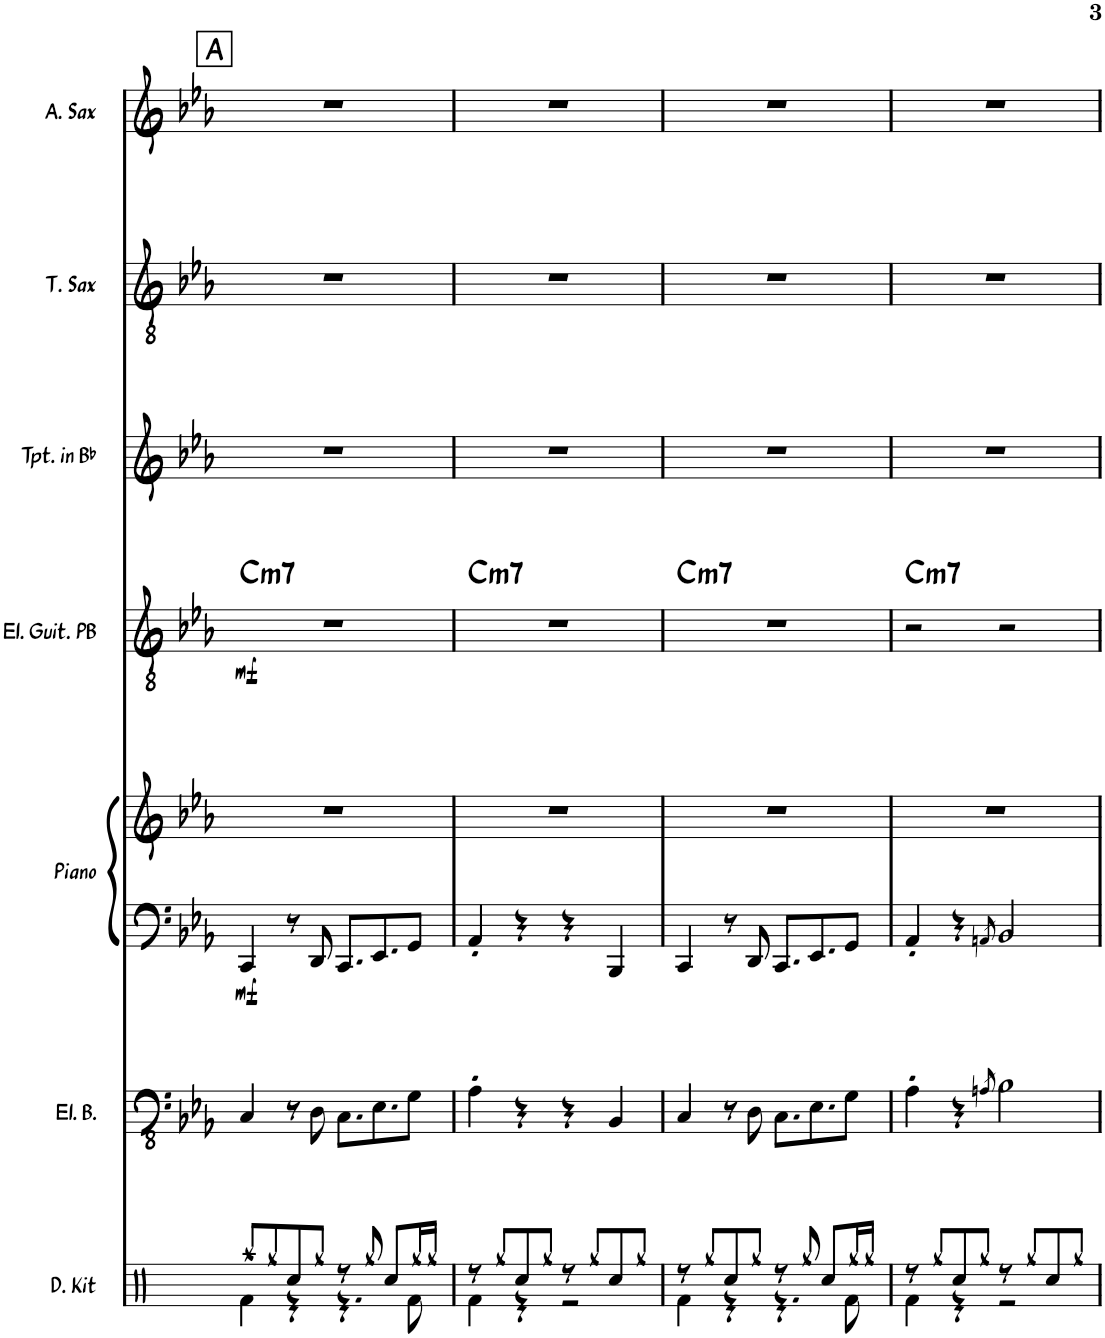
**kern	**kern	**kern	**kern	**dynam	**kern	**dynam	**harte	**kern	**kern	**kern
*part7	*part6	*part5	*part5	*part5	*part4	*part4	*part4	*part3	*part2	*part1
*staff8	*staff7	*staff6	*staff5	*staff5/6	*staff4	*staff4	*	*staff3	*staff2	*staff1
*I"Drum Kit	*I"Electric Bass	*I"Piano	*	*	*I"Electric Guitar Playback	*	*	*I"Trumpet in Bb	*I"Tenor Sax	*I"Alto Sax
*I'D. Kit	*I'El. B.	*I'Piano	*	*	*I'El. Guit. PB	*	*	*I'Tpt. in Bb	*I'T. Sax	*I'A. Sax
!!LO:PB:g=z
*clefX	*clefFv4	*clefF4	*clefG2	*	*clefGv2	*	*	*clefG2	*clefGv2	*clefG2
*	*	*	*	*	*	*	*	*Trd1c2	*Trd8c14	*Trd5c9
*k[]	*k[b-e-a-]	*k[b-e-a-]	*k[b-e-a-]	*	*k[b-e-a-]	*	*	*k[b-e-a-]	*k[b-e-a-]	*k[b-e-a-]
*M4/4	*M4/4	*M4/4	*M4/4	*	*M4/4	*	*	*M4/4	*M4/4	*M4/4
!!LO:REH:place=s1:a:B:rj:fs=14:t=A
=9	=9	=9	=9	=9	=9	=9	=9	=9	=9	=9
*^	*	*	*	*	*	*	*	*	*	*
!	!	!	!	!	!LO:DY:b=2	!	!LO:DY:b	!LO:H:kt=m7	!	!	!
8Raa/L	4Rf\	4CC/	4CC/	1r	mf	1r	mf	C:min7	1r	1r	1r
8Rgg/	.	.	.	.	.	.	.	.	.	.	.
8Rcc/	4r	8r	8r	.	.	.	.	.	.	.	.
8Rgg/J	.	8DD\	8DD/	.	.	.	.	.	.	.	.
8r	4.r	8.CC\L	8.CC/L	.	.	.	.	.	.	.	.
8Rgg/	.	.	.	.	.	.	.	.	.	.	.
.	.	8.EE-\	8.EE-/	.	.	.	.	.	.	.	.
8Rcc/L	.	.	.	.	.	.	.	.	.	.	.
16Rgg/L	8Rf\	8GG\J	8GG/J	.	.	.	.	.	.	.	.
16Rgg/JJ	.	.	.	.	.	.	.	.	.	.	.
=10	=10	=10	=10	=10	=10	=10	=10	=10	=10	=10	=10
!	!	!	!	!	!	!	!	!LO:H:kt=m7	!	!	!
8r	4Rf\	4AA-'\	4AA-'/	1r	.	1r	.	C:min7	1r	1r	1r
8Rgg/L	.	.	.	.	.	.	.	.	.	.	.
8Rcc/	4r	4r	4r	.	.	.	.	.	.	.	.
8Rgg/J	.	.	.	.	.	.	.	.	.	.	.
8r	2r	4r	4r	.	.	.	.	.	.	.	.
8Rgg/L	.	.	.	.	.	.	.	.	.	.	.
8Rcc/	.	4BBB-/	4BBB-/	.	.	.	.	.	.	.	.
8Rgg/J	.	.	.	.	.	.	.	.	.	.	.
=11	=11	=11	=11	=11	=11	=11	=11	=11	=11	=11	=11
!	!	!	!	!	!	!	!	!LO:H:kt=m7	!	!	!
8r	4Rf\	4CC/	4CC/	1r	.	1r	.	C:min7	1r	1r	1r
8Rgg/L	.	.	.	.	.	.	.	.	.	.	.
8Rcc/	4r	8r	8r	.	.	.	.	.	.	.	.
8Rgg/J	.	8DD\	8DD/	.	.	.	.	.	.	.	.
8r	4.r	8.CC\L	8.CC/L	.	.	.	.	.	.	.	.
8Rgg/	.	.	.	.	.	.	.	.	.	.	.
.	.	8.EE-\	8.EE-/	.	.	.	.	.	.	.	.
8Rcc/L	.	.	.	.	.	.	.	.	.	.	.
16Rgg/L	8Rf\	8GG\J	8GG/J	.	.	.	.	.	.	.	.
16Rgg/JJ	.	.	.	.	.	.	.	.	.	.	.
=12	=12	=12	=12	=12	=12	=12	=12	=12	=12	=12	=12
!	!	!	!	!	!	!	!	!LO:H:kt=m7	!	!	!
8r	4Rf\	4AA-'\	4AA-'/	1r	.	2r	.	C:min7	1r	1r	1r
8Rgg/L	.	.	.	.	.	.	.	.	.	.	.
8Rcc/	4r	4r	4r	.	.	.	.	.	.	.	.
8Rgg/J	.	.	.	.	.	.	.	.	.	.	.
.	.	8qAAn/	8qAAn/	.	.	.	.	.	.	.	.
8r	2r	2BB-\	2BB-/	.	.	2r	.	.	.	.	.
8Rgg/L	.	.	.	.	.	.	.	.	.	.	.
8Rcc/	.	.	.	.	.	.	.	.	.	.	.
8Rgg/J	.	.	.	.	.	.	.	.	.	.	.
*v	*v	*	*	*	*	*	*	*	*	*	*
=	=	=	=	=	=	=	=	=	=	=
*-	*-	*-	*-	*-	*-	*-	*-	*-	*-	*-
